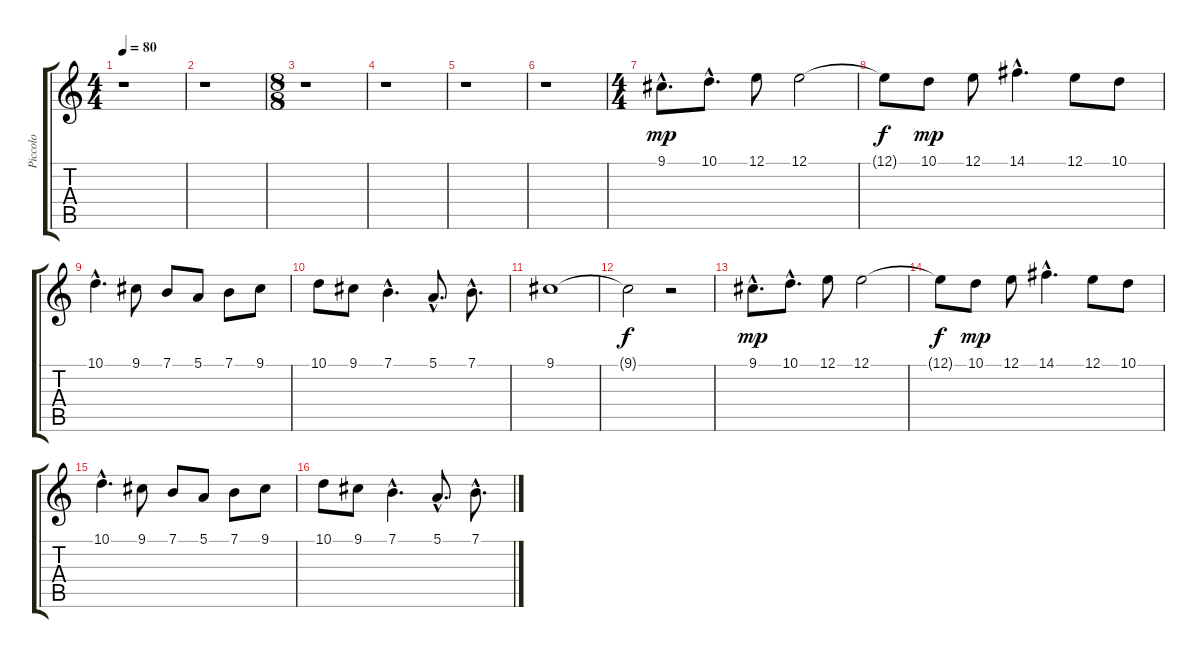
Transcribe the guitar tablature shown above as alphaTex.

\track ("Piccolo" "Piccolo") {instrument piccolo}
\staff {score tabs}
\tuning (E4 B3 G3 D3 A2 E2) {hide}
\ts (4 4)
\tempo 80
\clef g2
\ks c
r.1{dy mp} |
r.1 |
\ts (8 8)
r.1 |
r.1 |
r.1 |
r.1 |
\ts (4 4)
9.1{hac}.8{d} 10.1{hac}.8{d} 12.1.8 12.1.2 |
12.1{t}.8{dy f} 10.1.8{dy mp} 12.1.8 14.1{hac}.4{d} 12.1.8 10.1.8 |
10.1{hac}.4{d} 9.1.8 7.1.8 5.1.8 7.1.8 9.1.8 |
10.1.8 9.1.8 7.1{hac}.4{d} 5.1{hac}.8{d} 7.1{hac}.8{d} |
9.1.1 |
9.1{t}.2{dy f} r.2 |
9.1{hac}.8{d dy mp} 10.1{hac}.8{d} 12.1.8 12.1.2 |
12.1{t}.8{dy f} 10.1.8{dy mp} 12.1.8 14.1{hac}.4{d} 12.1.8 10.1.8 |
10.1{hac}.4{d} 9.1.8 7.1.8 5.1.8 7.1.8 9.1.8 |
10.1.8 9.1.8 7.1{hac}.4{d} 5.1{hac}.8{d} 7.1{hac}.8{d}
